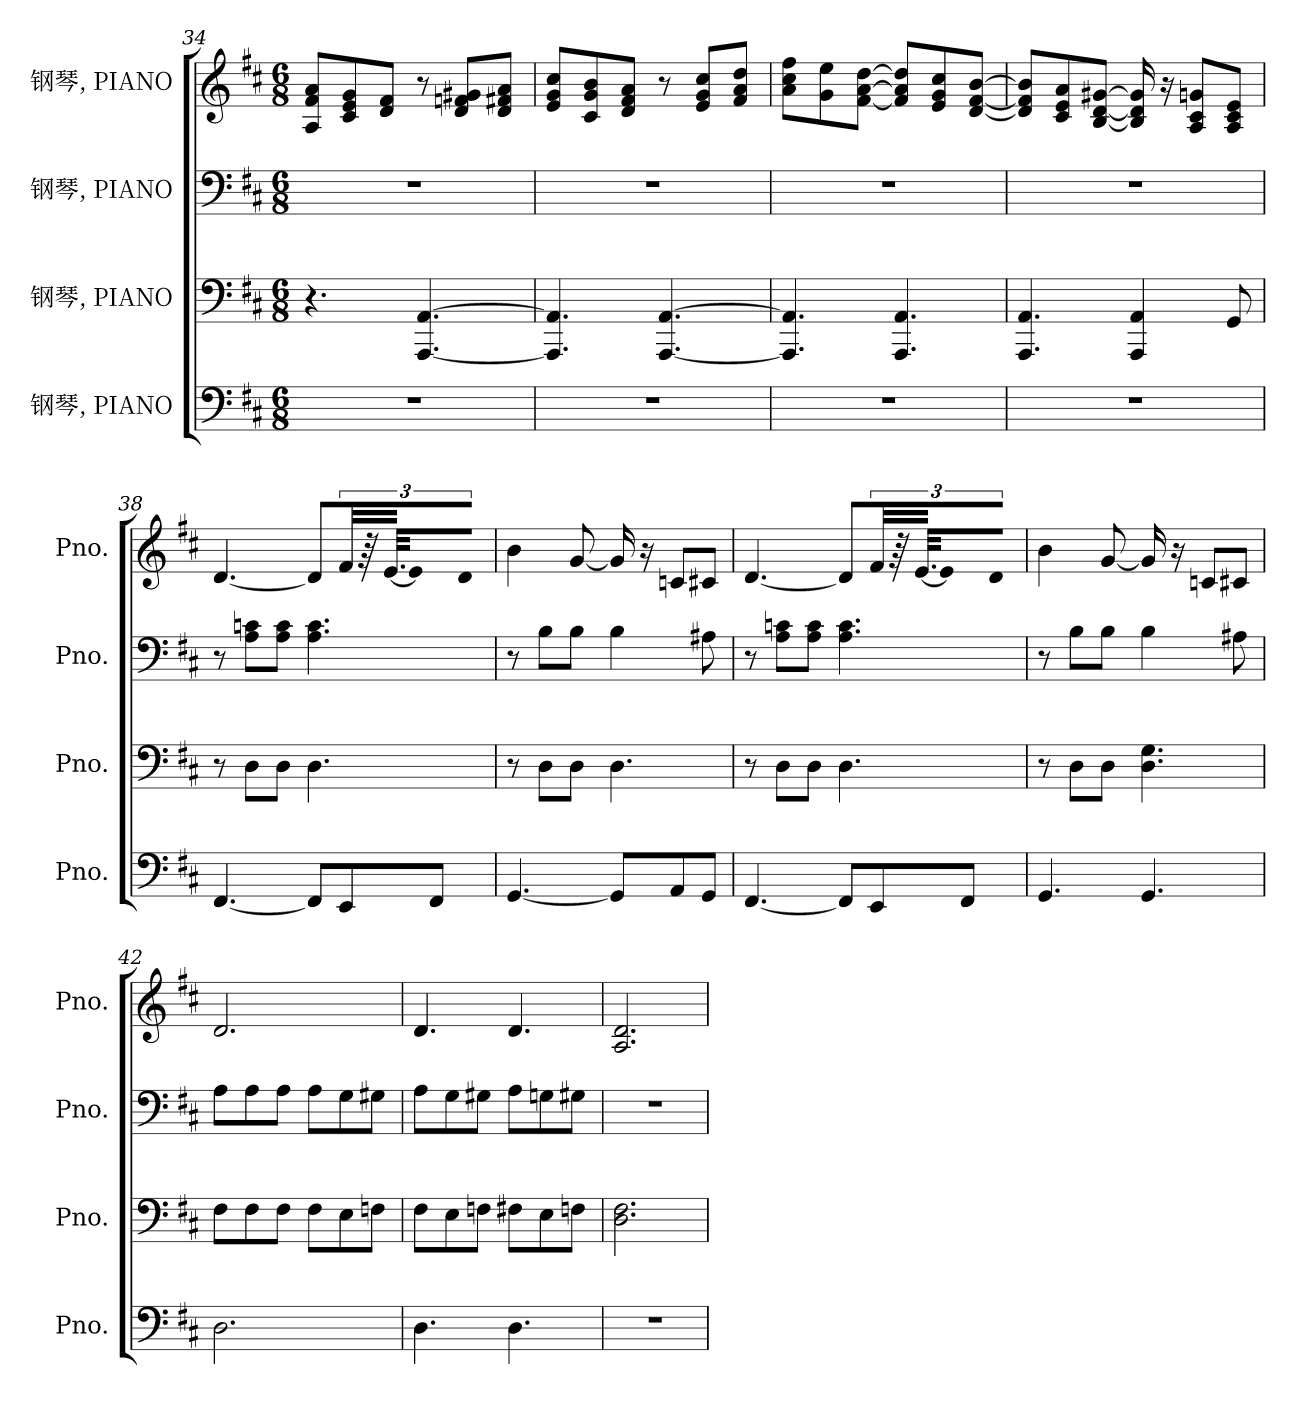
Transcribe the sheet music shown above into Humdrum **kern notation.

**kern	**kern	**kern	**kern
*part4	*part3	*part2	*part1
*staff4	*staff3	*staff2	*staff1
*I"钢琴, PIANO	*I"钢琴, PIANO	*I"钢琴, PIANO	*I"钢琴, PIANO
*I'Pno.	*I'Pno.	*I'Pno.	*I'Pno.
!!LO:LB:g=z
*clefF4	*clefF4	*clefF4	*clefG2
*k[f#c#]	*k[f#c#]	*k[f#c#]	*k[f#c#]
*M6/8	*M6/8	*M6/8	*M6/8
=34	=34	=34	=34
2.r	4.r	2.r	8A/ 8f#/ 8a/L
.	.	.	8c#/ 8e/ 8g/
.	.	.	8d/ 8f#/J
.	[4.AAA/ [4.AA/	.	8r
.	.	.	8d/ 8fn/ 8g#X/L
.	.	.	8d/ 8f#X/ 8a/J
=35	=35	=35	=35
2.r	4.AAA/] 4.AA/]	2.r	8e/ 8g/ 8cc#/L
.	.	.	8c#/ 8g/ 8b/
.	.	.	8d/ 8f#/ 8a/J
.	[4.AAA/ [4.AA/	.	8r
.	.	.	8e/ 8g/ 8cc#/L
.	.	.	8f#/ 8a/ 8dd/J
=36	=36	=36	=36
2.r	4.AAA/] 4.AA/]	2.r	8a\ 8cc#\ 8ff#\L
.	.	.	8g\ 8ee\
.	.	.	[8f#\ [8a\ [8dd\J
.	4.AAA/ 4.AA/	.	8f#/] 8a/] 8dd/]L
.	.	.	8e/ 8g/ 8cc#/
.	.	.	[8d/ [8f#/ [8b/J
=37	=37	=37	=37
2.r	4.AAA/ 4.AA/	2.r	8d/] 8f#/] 8b/]L
.	.	.	8c#/ 8e/ 8a/
.	.	.	[8B/ [8d/ [8g#X/J
.	4AAA/ 4AA/	.	16B/] 16d/] 16g#/]
.	.	.	16r
.	.	.	8A/ 8c#/ 8gn/L
.	8GG/	.	8A/ 8c#/ 8e/J
!!LO:PB:g=z
=38	=38	=38	=38
[4.FF#/	8r	8r	[4.d/
.	8D\L	8A\ 8cn\L	.
.	8D\J	8A\ 8c\J	.
8FF#/L]	4.D\	4.A\ 4.c\	8d/L]
8EE/	.	.	48f#/Jkk
.	.	.	96r
.	.	.	[48.e/KLL
.	.	.	16e/J]
8FF#/J	.	.	8d/J
=39	=39	=39	=39
[4.GG/	8r	8r	4b\
.	8D\L	8B\L	.
.	8D\J	8B\J	[8g/
8GG/L]	4.D\	4B\	16g/]
.	.	.	16r
8AA/	.	.	8cn/L
8GG/J	.	8A#X\	8c#X/J
=40	=40	=40	=40
[4.FF#/	8r	8r	[4.d/
.	8D\L	8A\ 8cn\L	.
.	8D\J	8A\ 8c\J	.
8FF#/L]	4.D\	4.A\ 4.c\	8d/L]
8EE/	.	.	48f#/Jkk
.	.	.	96r
.	.	.	[48.e/KLL
.	.	.	16e/J]
8FF#/J	.	.	8d/J
=41	=41	=41	=41
4.GG/	8r	8r	4b\
.	8D\L	8B\L	.
.	8D\J	8B\J	[8g/
4.GG/	4.D\ 4.G\	4B\	16g/]
.	.	.	16r
.	.	.	8cn/L
.	.	8A#X\	8c#X/J
!!LO:LB:g=z
=42	=42	=42	=42
2.D\	8F#\L	8A\L	2.d/
.	8F#\	8A\	.
.	8F#\J	8A\J	.
.	8F#\L	8A\L	.
.	8E\	8G\	.
.	8Fn\J	8G#X\J	.
=43	=43	=43	=43
4.D\	8F#\L	8A\L	4.d/
.	8E\	8G\	.
.	8Fn\J	8G#X\J	.
*	*	*	*MM54
4.D\	8F#X\L	8A\L	4.d/
.	8E\	8Gn\	.
.	8Fn\J	8G#X\J	.
=44	=44	=44	=44
*	*	*	*MM46
2.r	2.D\ 2.F#\	2.r	2.A/ 2.d/
=	=	=	=
*-	*-	*-	*-
